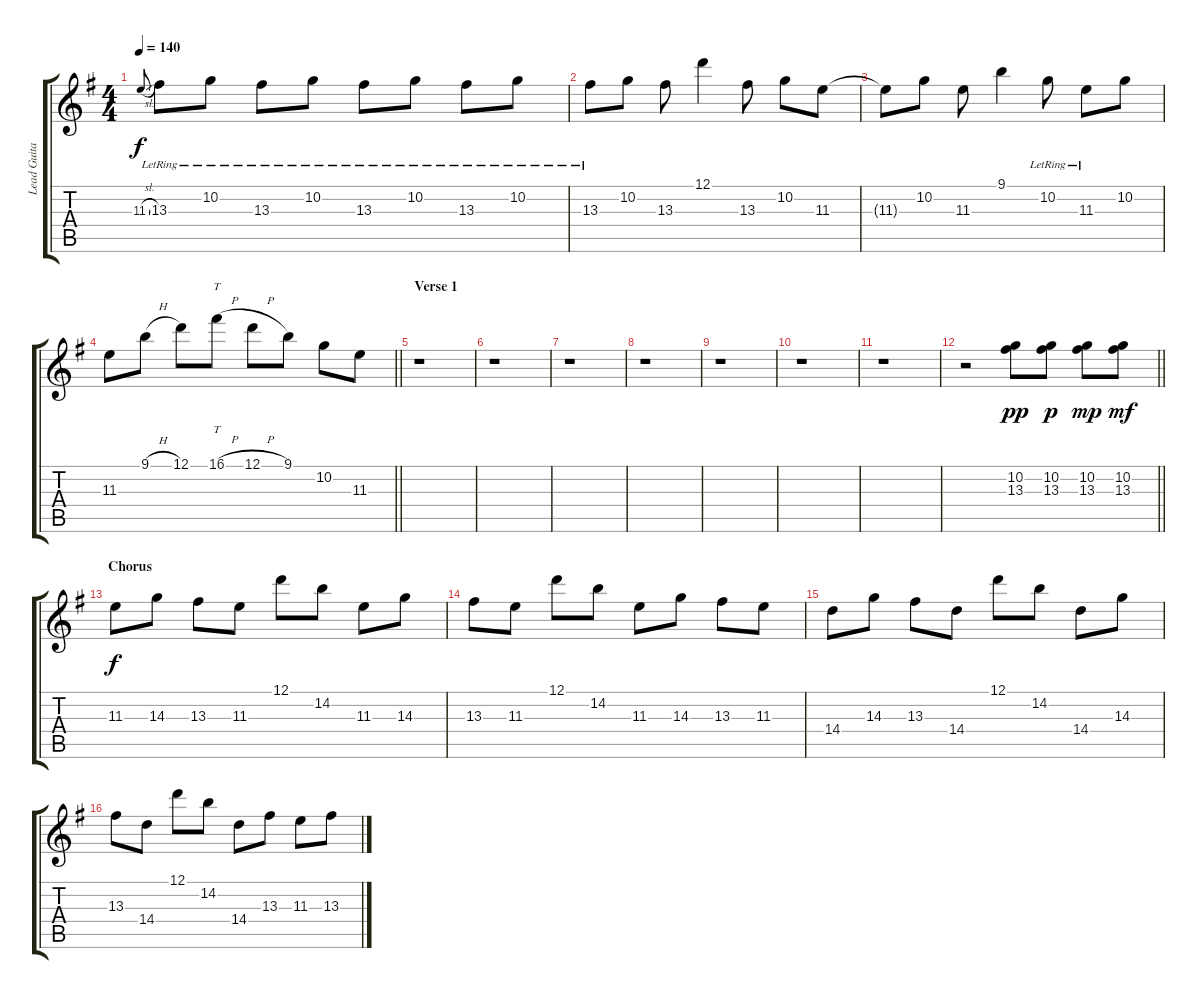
\track ("Lead Guitar 1" "Lead Guita") {instrument distortionguitar}
\staff {score tabs}
\tuning (D4 A3 F3 C3 G2 C2) {hide}
\ts (4 4)
\tempo 140
\clef g2
\ks eminor
11.3{sl}.8{gr onbeat dy f} 13.3{lr}.8 10.2{lr}.8 13.3{lr}.8 10.2{lr}.8 13.3{lr}.8 10.2{lr}.8 13.3{lr}.8 10.2{lr}.8 |
13.3{lr}.8 10.2.8 13.3.8 12.1.4 13.3.8 10.2.8 11.3.8 |
11.3{t}.8 10.2.8 11.3.8 9.1.4 10.2{lr}.8 11.3{lr}.8 10.2.8 |
\barLineRight lightlight
11.3.8 9.1{h}.8 12.1.8 16.1{h}.8{tt} 12.1{h}.8 9.1.8 10.2.8 11.3.8 |
\section ("" "Verse 1")
r.1 |
r.1 |
r.1 |
r.1 |
r.1 |
r.1 |
r.1 |
\barLineRight lightlight
r.2{volume 5} (10.2 13.3).8{dy pp volume 11} (10.2 13.3).8{dy p} (10.2 13.3).8{dy mp} (10.2 13.3).8{dy mf} |
\section ("" "Chorus")
11.3.8{dy f} 14.3.8 13.3.8 11.3.8 12.1.8 14.2.8 11.3.8 14.3.8 |
13.3.8 11.3.8 12.1.8 14.2.8 11.3.8 14.3.8 13.3.8 11.3.8 |
14.4.8 14.3.8 13.3.8 14.4.8 12.1.8 14.2.8 14.4.8 14.3.8 |
13.3.8 14.4.8 12.1.8 14.2.8 14.4.8 13.3.8 11.3.8 13.3.8
